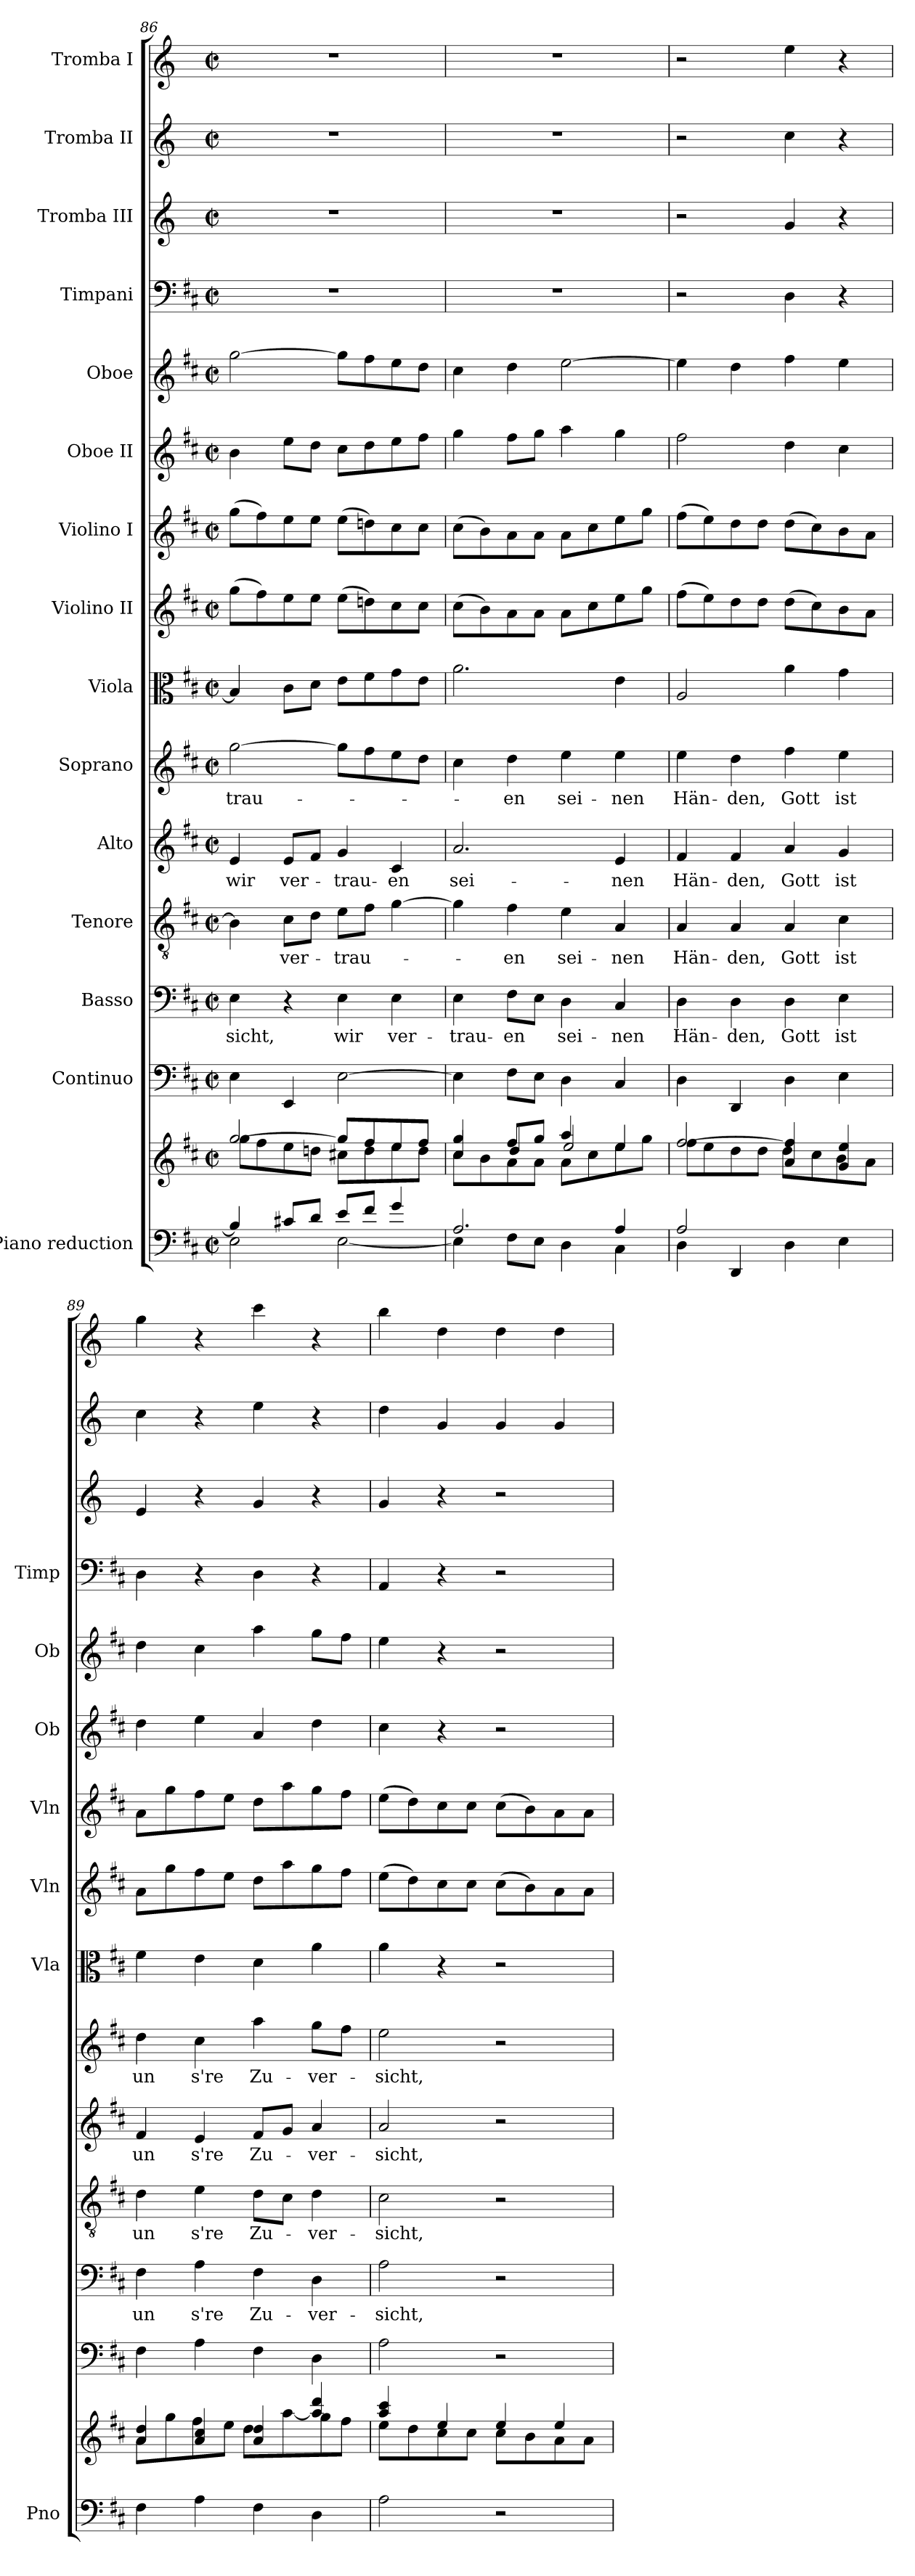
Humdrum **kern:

**kern	**kern	**kern	**kern	**text	**kern	**text	**kern	**text	**kern	**text	**kern	**kern	**kern	**kern	**kern	**kern	**kern	**kern	**kern
*part15	*part15	*part14	*part13	*part13	*part12	*part12	*part11	*part11	*part10	*part10	*part9	*part8	*part7	*part6	*part5	*part4	*part3	*part2	*part1
*staff16	*staff15	*staff14	*staff13	*staff13	*staff12	*staff12	*staff11	*staff11	*staff10	*staff10	*staff9	*staff8	*staff7	*staff6	*staff5	*staff4	*staff3	*staff2	*staff1
*I"Piano reduction	*	*I"Continuo	*I"Basso	*	*I"Tenore	*	*I"Alto	*	*I"Soprano	*	*I"Viola	*I"Violino II	*I"Violino I	*I"Oboe II	*I"Oboe	*I"Timpani	*I"Tromba III	*I"Tromba II	*I"Tromba I
*I'Pno	*	*	*	*	*	*	*	*	*	*	*I'Vla	*I'Vln	*I'Vln	*I'Ob	*I'Ob	*I'Timp	*	*	*
!!LO:PB:g=z
*clefF4	*clefG2	*clefF4	*clefF4	*	*clefGv2	*	*clefG2	*	*clefG2	*	*clefC3	*clefG2	*clefG2	*clefG2	*clefG2	*clefF4	*clefG2	*clefG2	*clefG2
*	*	*	*	*	*	*	*	*	*	*	*	*	*	*	*	*	*ITrd-1c-2	*ITrd-1c-2	*ITrd-1c-2
*k[f#c#]	*k[f#c#]	*k[f#c#]	*k[f#c#]	*	*k[f#c#]	*	*k[f#c#]	*	*k[f#c#]	*	*k[f#c#]	*k[f#c#]	*k[f#c#]	*k[f#c#]	*k[f#c#]	*k[f#c#]	*k[f#c#]	*k[f#c#]	*k[f#c#]
*M2/2	*M2/2	*M2/2	*M2/2	*	*M2/2	*	*M2/2	*	*M2/2	*	*M2/2	*M2/2	*M2/2	*M2/2	*M2/2	*M2/2	*M2/2	*M2/2	*M2/2
*met(c|)	*met(c|)	*met(c|)	*met(c|)	*	*met(c|)	*	*met(c|)	*	*met(c|)	*	*met(c|)	*met(c|)	*met(c|)	*met(c|)	*met(c|)	*met(c|)	*met(c|)	*met(c|)	*met(c|)
=86	=86	=86	=86	=86	=86	=86	=86	=86	=86	=86	=86	=86	=86	=86	=86	=86	=86	=86	=86
*^	*^	*	*	*	*	*	*	*	*	*	*	*	*	*	*	*	*	*	*
!	!	!	!	!	!	!LO:LY:b	!	!	!	!LO:LY:b	!	!LO:LY:b	!	!	!	!	!	!	!	!	!
4B/]	2E\	[2gg/	8gg\L	4E\	4E\	-sicht,	4B\]	.	4e/	wir	[2gg\	-trau-	4B/]	(>8gg\L	(>8gg\L	4b\	[2gg\	1r	1r	1r	1r
.	.	.	8ff#\	.	.	.	.	.	.	.	.	.	.	8ff#\)	8ff#\)	.	.	.	.	.	.
!	!	!	!	!	!	!	!	!LO:LY:b	!	!LO:LY:b	!	!	!	!	!	!	!	!	!	!	!
8c#X/L	.	.	8ee\	4EE/	4r	.	8c#\L	ver-	8e/L	ver-	.	.	8c#\L	8ee\	8ee\	8ee\L	.	.	.	.	.
8d/J	.	.	8ddn\J	.	.	.	8d\J	.	8f#/J	.	.	.	8d\J	8ee\J	8ee\J	8dd\J	.	.	.	.	.
!	!	!	!	!	!	!LO:LY:b	!	!LO:LY:b	!	!LO:LY:b	!	!	!	!	!	!	!	!	!	!	!
8e/L	[2E\	8gg/L]	8cc#X\L	[2E\	4E\	wir	8e\L	-trau-	4g/	-trau-	8gg\L]	.	8e\L	(>8ee\L	(>8ee\L	8cc#\L	8gg\L]	.	.	.	.
8f#/J	.	8ff#/	8dd\	.	.	.	8f#\J	.	.	.	8ff#\	.	8f#\	8ddn\)	8ddn\)	8dd\	8ff#\	.	.	.	.
!	!	!	!	!	!	!LO:LY:b	!	!	!	!LO:LY:b	!	!	!	!	!	!	!	!	!	!	!
4g/	.	8ee/	8ee\	.	4E\	ver-	[4g\	.	4c#/	-en	8ee\	.	8g\	8cc#\	8cc#\	8ee\	8ee\	.	.	.	.
.	.	8ff#/J	8dd\J	.	.	.	.	.	.	.	8dd\J	.	8e\J	8cc#\J	8cc#\J	8ff#\J	8dd\J	.	.	.	.
=87	=87	=87	=87	=87	=87	=87	=87	=87	=87	=87	=87	=87	=87	=87	=87	=87	=87	=87	=87	=87	=87
*	*	*	*^	*	*	*	*	*	*	*	*	*	*	*	*	*	*	*	*	*	*
!	!	!	!	!	!	!	!LO:LY:b	!	!	!	!LO:LY:b	!	!	!	!	!	!	!	!	!	!	!
2.A/	4E\]	4gg/	8cc#\L	4cc#/	4E\]	4E\	-trau-	4g\]	.	2.a/	sei-	4cc#\	.	2.a\	(>8cc#\L	(>8cc#\L	4gg\	4cc#\	1r	1r	1r	1r
.	.	.	8b\	.	.	.	.	.	.	.	.	.	.	.	8b\)	8b\)	.	.	.	.	.	.
!	!	!	!	!	!	!	!LO:LY:b	!	!LO:LY:b	!	!	!	!LO:LY:b	!	!	!	!	!	!	!	!	!
.	8F#\L	8ff#/L	8a\	4dd/	8F#\L	8F#\L	-en	4f#\	-en	.	.	4dd\	-en	.	8a\	8a\	8ff#\L	4dd\	.	.	.	.
.	8E\J	8gg/J	8a\J	.	8E\J	8E\J	.	.	.	.	.	.	.	.	8a\J	8a\J	8gg\J	.	.	.	.	.
!	!	!	!	!	!	!	!LO:LY:b	!	!LO:LY:b	!	!	!	!LO:LY:b	!	!	!	!	!	!	!	!	!
.	4D\	4aa/	8a\L	2ee/	4D\	4D\	sei-	4e\	sei-	.	.	4ee\	sei-	.	8a\L	8a\L	4aa\	[2ee\	.	.	.	.
.	.	.	8cc#\	.	.	.	.	.	.	.	.	.	.	.	8cc#\	8cc#\	.	.	.	.	.	.
!	!	!	!	!	!	!	!LO:LY:b	!	!LO:LY:b	!	!LO:LY:b	!	!LO:LY:b	!	!	!	!	!	!	!	!	!
4A/	4C#\	4ee/	8ee\	.	4C#/	4C#/	-nen	4A/	-nen	4e/	-nen	4ee\	-nen	4e\	8ee\	8ee\	4gg\	.	.	.	.	.
.	.	.	8gg\J	.	.	.	.	.	.	.	.	.	.	.	8gg\J	8gg\J	.	.	.	.	.	.
*	*	*	*v	*v	*	*	*	*	*	*	*	*	*	*	*	*	*	*	*	*	*	*
=88	=88	=88	=88	=88	=88	=88	=88	=88	=88	=88	=88	=88	=88	=88	=88	=88	=88	=88	=88	=88	=88
!	!	!	!	!	!	!LO:LY:b	!	!LO:LY:b	!	!LO:LY:b	!	!LO:LY:b	!	!	!	!	!	!	!	!	!
2A/	4D\	[2ff#/	8ff#\L	4D\	4D\	Hän-	4A/	Hän-	4f#/	Hän-	4ee\	Hän-	2A/	(>8ff#\L	(>8ff#\L	2ff#\	4ee\]	2r	2r	2r	2r
.	.	.	8ee\	.	.	.	.	.	.	.	.	.	.	8ee\)	8ee\)	.	.	.	.	.	.
!	!	!	!	!	!	!LO:LY:b	!	!LO:LY:b	!	!LO:LY:b	!	!LO:LY:b	!	!	!	!	!	!	!	!	!
.	4DD/	.	8dd\	4DD/	4D\	-den,	4A/	-den,	4f#/	-den,	4dd\	-den,	.	8dd\	8dd\	.	4dd\	.	.	.	.
.	.	.	8dd\J	.	.	.	.	.	.	.	.	.	.	8dd\J	8dd\J	.	.	.	.	.	.
!	!	!	!	!	!	!LO:LY:b	!	!LO:LY:b	!	!LO:LY:b	!	!LO:LY:b	!	!	!	!	!	!	!	!	!
2ryy	4D\	4a/ 4ff#/]	8dd\L	4D\	4D\	Gott	4A/	Gott	4a/	Gott	4ff#\	Gott	4a\	(>8dd\L	(>8dd\L	4dd\	4ff#\	4D\	4a/	4dd\	4ff#\
.	.	.	8cc#\	.	.	.	.	.	.	.	.	.	.	8cc#\)	8cc#\)	.	.	.	.	.	.
!	!	!	!	!	!	!LO:LY:b	!	!LO:LY:b	!	!LO:LY:b	!	!LO:LY:b	!	!	!	!	!	!	!	!	!
.	4E\	4g/ 4ee/	8b\	4E\	4E\	ist	4c#\	ist	4g/	ist	4ee\	ist	4g\	8b\	8b\	4cc#\	4ee\	4r	4r	4r	4r
.	.	.	8a\J	.	.	.	.	.	.	.	.	.	.	8a\J	8a\J	.	.	.	.	.	.
*v	*v	*	*	*	*	*	*	*	*	*	*	*	*	*	*	*	*	*	*	*	*
=89	=89	=89	=89	=89	=89	=89	=89	=89	=89	=89	=89	=89	=89	=89	=89	=89	=89	=89	=89	=89
!	!	!	!	!	!LO:LY:b	!	!LO:LY:b	!	!LO:LY:b	!	!LO:LY:b	!	!	!	!	!	!	!	!	!
4F#\	4a/ 4dd/	8a\L	4F#\	4F#\	un	4d\	un	4f#/	un	4dd\	un	4f#\	8a\L	8a\L	4dd\	4dd\	4D\	4f#/	4dd\	4aa\
.	.	8gg\	.	.	.	.	.	.	.	.	.	.	8gg\	8gg\	.	.	.	.	.	.
!	!	!	!	!	!LO:LY:b	!	!LO:LY:b	!	!LO:LY:b	!	!LO:LY:b	!	!	!	!	!	!	!	!	!
4A\	4a/ 4cc#/	8ff#\	4A\	4A\	s're	4e\	s're	4e/	s're	4cc#\	s're	4e\	8ff#\	8ff#\	4ee\	4cc#\	4r	4r	4r	4r
.	.	8ee\J	.	.	.	.	.	.	.	.	.	.	8ee\J	8ee\J	.	.	.	.	.	.
!	!	!	!	!	!LO:LY:b	!	!LO:LY:b	!	!LO:LY:b	!	!LO:LY:b	!	!	!	!	!	!	!	!	!
4F#\	4a/ 4dd/	8dd\L	4F#\	4F#\	Zu-	8d\L	Zu-	8f#/L	Zu-	4aa\	Zu-	4d\	8dd\L	8dd\L	4a/	4aa\	4D\	4a/	4ff#\	4ddd\
.	.	[8aa\	.	.	.	8c#\J	.	8g/J	.	.	.	.	8aa\	8aa\	.	.	.	.	.	.
!	!	!	!	!	!LO:LY:b	!	!LO:LY:b	!	!LO:LY:b	!	!LO:LY:b	!	!	!	!	!	!	!	!	!
4D\	4aa/] 4ddd/	8gg\	4D\	4D\	-ver-	4d\	-ver-	4a/	-ver-	8gg\L	-ver-	4a\	8gg\	8gg\	4dd\	8gg\L	4r	4r	4r	4r
.	.	8ff#\J	.	.	.	.	.	.	.	8ff#\J	.	.	8ff#\J	8ff#\J	.	8ff#\J	.	.	.	.
=90	=90	=90	=90	=90	=90	=90	=90	=90	=90	=90	=90	=90	=90	=90	=90	=90	=90	=90	=90	=90
!	!	!	!	!	!LO:LY:b	!	!LO:LY:b	!	!LO:LY:b	!	!LO:LY:b	!	!	!	!	!	!	!	!	!
2A\	4aa/ 4ccc#/	8ee\L	2A\	2A\	-sicht,	2c#\	-sicht,	2a/	-sicht,	2ee\	-sicht,	4a\	(>8ee\L	(>8ee\L	4cc#\	4ee\	4AA/	4a/	4ee\	4ccc#\
.	.	8dd\	.	.	.	.	.	.	.	.	.	.	8dd\)	8dd\)	.	.	.	.	.	.
.	4ee/	8cc#\	.	.	.	.	.	.	.	.	.	4r	8cc#\	8cc#\	4r	4r	4r	4r	4a/	4ee\
.	.	8cc#\J	.	.	.	.	.	.	.	.	.	.	8cc#\J	8cc#\J	.	.	.	.	.	.
2r	4ee/	8cc#\L	2r	2r	.	2r	.	2r	.	2r	.	2r	(>8cc#\L	(>8cc#\L	2r	2r	2r	2r	4a/	4ee\
.	.	8b\	.	.	.	.	.	.	.	.	.	.	8b\)	8b\)	.	.	.	.	.	.
.	4ee/	8a\	.	.	.	.	.	.	.	.	.	.	8a\	8a\	.	.	.	.	4a/	4ee\
.	.	8a\J	.	.	.	.	.	.	.	.	.	.	8a\J	8a\J	.	.	.	.	.	.
*	*v	*v	*	*	*	*	*	*	*	*	*	*	*	*	*	*	*	*	*	*
=	=	=	=	=	=	=	=	=	=	=	=	=	=	=	=	=	=	=	=
*-	*-	*-	*-	*-	*-	*-	*-	*-	*-	*-	*-	*-	*-	*-	*-	*-	*-	*-	*-
